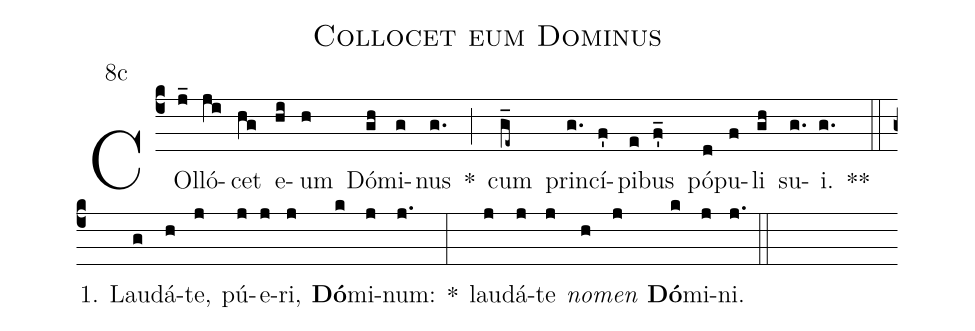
name:Collocet eum Dominus;
office-part:Antiphona;
mode:8;
annotation: 8c;
%%
(c4) COl(j_)ló(ji)cet(hg) e(hi)um(h) Dó(gh)mi(g)nus(g.) *(;) cum(g_e~) prin(g.)cí(f')pi(e)bus(f'_) pó(d)pu(f)li(gh) su(g.)i.(g.) **(::)
1. Lau(g)dá(h)te,(j) pú(j)e(j)ri,(j) <b>Dó</b>(k)mi(j)num:(j.) *(:) lau(j)dá(j)te(j) <i>no</i>(h)<i>men</i>(j) <b>Dó</b>(k)mi(j)ni.(j.) (::)
